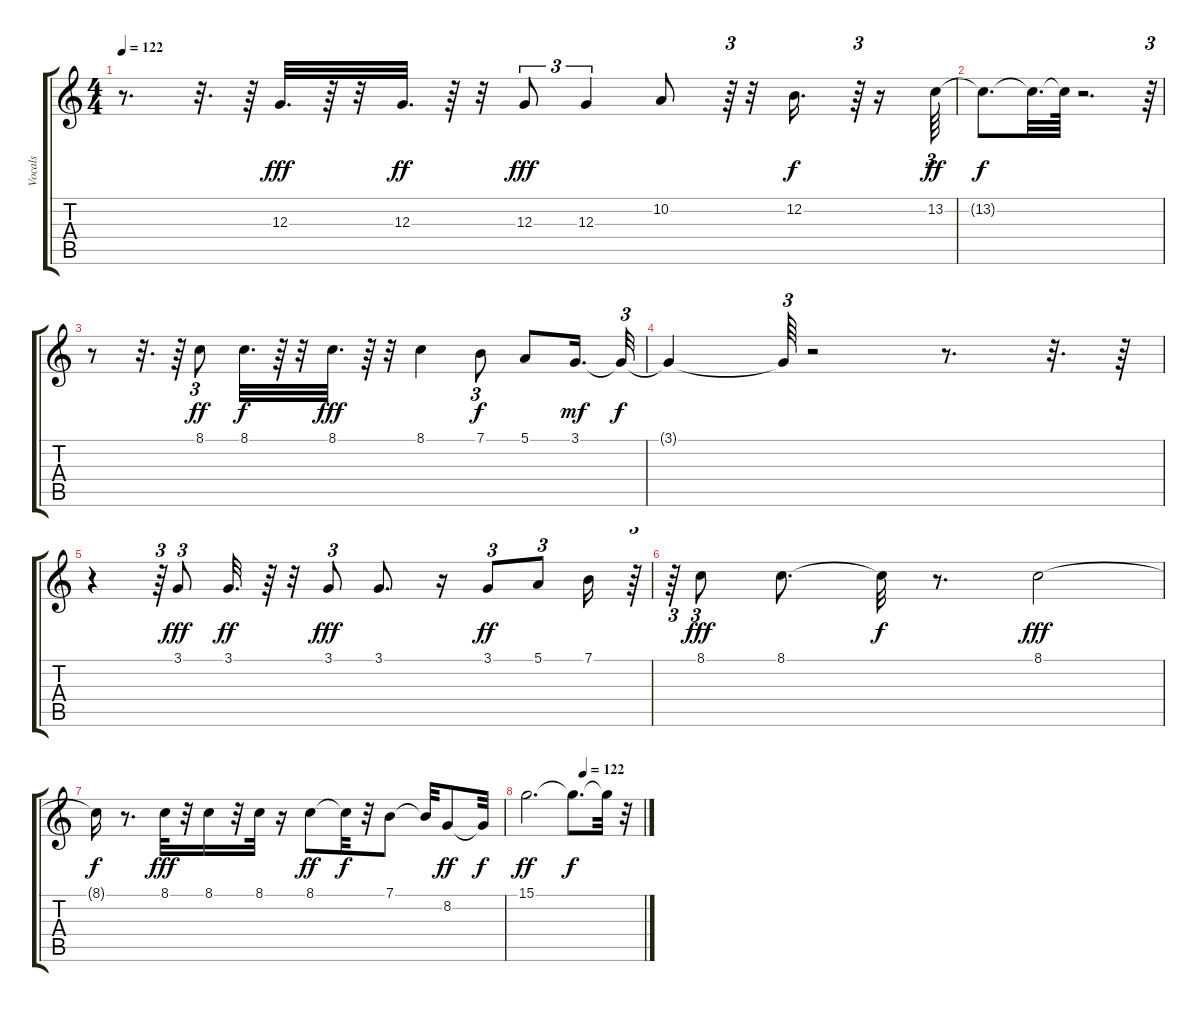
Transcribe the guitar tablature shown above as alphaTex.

\track ("Vocals" "Vocals") {instrument synthbrass1}
\staff {score tabs}
\tuning (E4 B3 G3 D3 A2 E2) {hide}
\ts (4 4)
\tempo 122
\clef g2
\ks c
r.8{d dy ff} r.32{d} r.64 12.3.32{d dy fff} r.64 r.32 12.3.32{d dy ff} r.64 r.32 12.3.8{tu (3 2) dy fff} 12.3.4{tu (3 2)} 10.2.8 r.64{tu (3 2)} r.32 12.2.16{d dy f} r.64{tu (3 2)} r.16 13.2.64{tu (3 2) dy ff} |
13.2{t}.8{d dy f} 13.2{t}.32{d} 13.2{t}.64 r.2{d} r.64{tu (3 2)} |
r.8 r.32{d} r.64 8.1.8{tu (3 2) dy ff} 8.1.32{d dy f} r.64 r.32 8.1.32{d dy fff} r.64 r.32 8.1.4 7.1.8{tu (3 2) dy f} 5.1.8 3.1.16{d dy mf} 3.1{t}.32{tu (3 2) dy f} |
3.1{t}.4 3.1{t}.64{tu (3 2)} r.2 r.8{d} r.32{d} r.64 |
r.4 r.64{tu (3 2)} 3.1.8{tu (3 2) dy fff} 3.1.32{d dy ff} r.64 r.32 3.1.8{tu (3 2) dy fff} 3.1.8{d} r.16 3.1.8{tu (3 2) dy ff} 5.1.8{tu (3 2)} 7.1.16 r.64{tu (3 2)} |
r.64{tu (3 2)} 8.1.8{tu (3 2) dy fff} 8.1.8{d} 8.1{t}.32{dy f} r.8{d} 8.1.2{dy fff} |
8.1{t}.16{dy f} r.8{d} 8.1.32{dy fff} r.32 8.1.16 r.32 8.1.32 r.16 8.1.8{dy ff} 8.1{t}.32{dy f} r.32 7.1.8 7.1{t}.32 8.2.8{dy ff} 8.2{t}.32{dy f} |
\tempo (122 0.4895833333333333)
15.1.2{d dy ff} 15.1{t}.8{d dy f} 15.1{t}.32 r.32
